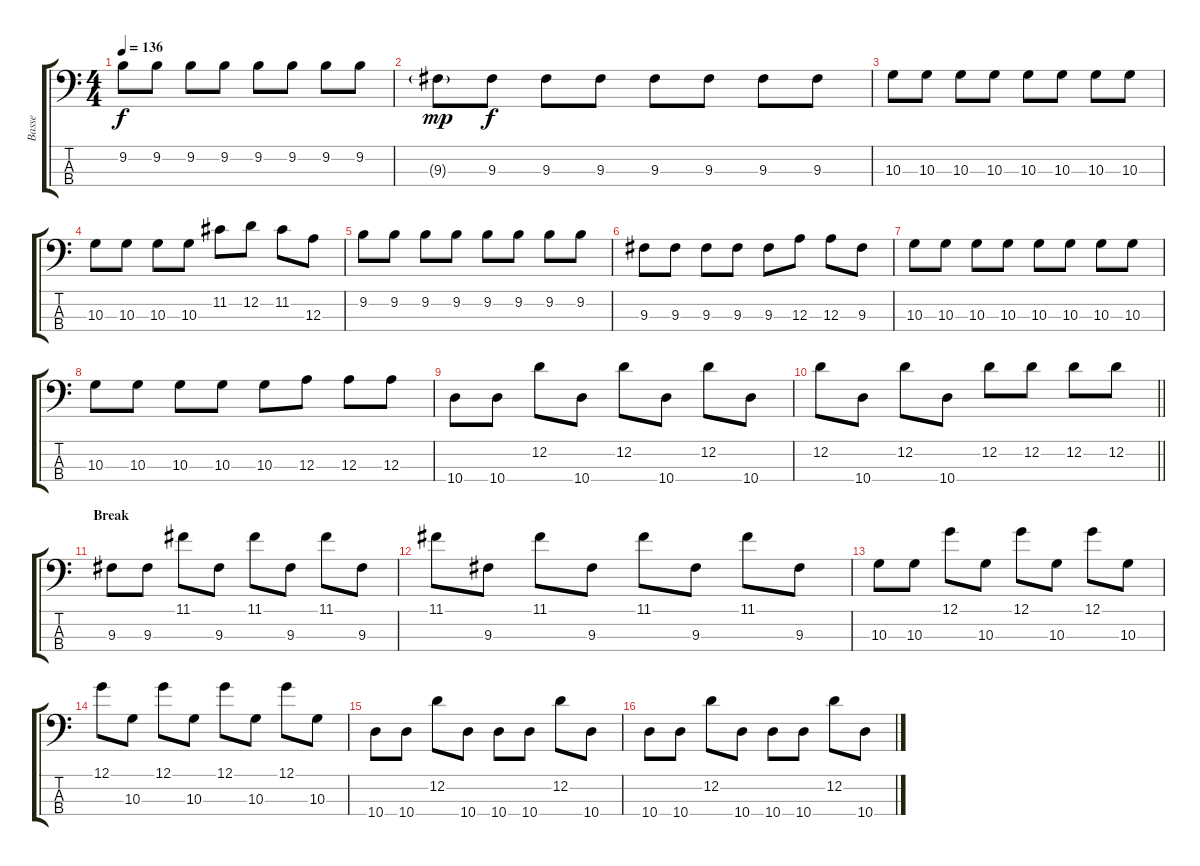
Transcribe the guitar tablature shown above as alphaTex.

\track ("Basse" "Basse") {instrument electricbassfinger}
\staff {score tabs}
\tuning (G2 D2 A1 E1) {hide}
\ts (4 4)
\tempo 136
\clef f4
\ks c
9.2.8{dy f} 9.2.8 9.2.8 9.2.8 9.2.8 9.2.8 9.2.8 9.2.8 |
9.3{g}.8{dy mp} 9.3.8{dy f} 9.3.8 9.3.8 9.3.8 9.3.8 9.3.8 9.3.8 |
10.3.8 10.3.8 10.3.8 10.3.8 10.3.8 10.3.8 10.3.8 10.3.8 |
10.3.8 10.3.8 10.3.8 10.3.8 11.2.8 12.2.8 11.2.8 12.3.8 |
9.2.8 9.2.8 9.2.8 9.2.8 9.2.8 9.2.8 9.2.8 9.2.8 |
9.3.8 9.3.8 9.3.8 9.3.8 9.3.8 12.3.8 12.3.8 9.3.8 |
10.3.8 10.3.8 10.3.8 10.3.8 10.3.8 10.3.8 10.3.8 10.3.8 |
10.3.8 10.3.8 10.3.8 10.3.8 10.3.8 12.3.8 12.3.8 12.3.8 |
10.4.8 10.4.8 12.2.8 10.4.8 12.2.8 10.4.8 12.2.8 10.4.8 |
\barLineRight lightlight
12.2.8 10.4.8 12.2.8 10.4.8 12.2.8 12.2.8 12.2.8 12.2.8 |
\section ("" "Break")
9.3.8 9.3.8 11.1.8 9.3.8 11.1.8 9.3.8 11.1.8 9.3.8 |
11.1.8 9.3.8 11.1.8 9.3.8 11.1.8 9.3.8 11.1.8 9.3.8 |
10.3.8 10.3.8 12.1.8 10.3.8 12.1.8 10.3.8 12.1.8 10.3.8 |
12.1.8 10.3.8 12.1.8 10.3.8 12.1.8 10.3.8 12.1.8 10.3.8 |
10.4.8 10.4.8 12.2.8 10.4.8 10.4.8 10.4.8 12.2.8 10.4.8 |
10.4.8 10.4.8 12.2.8 10.4.8 10.4.8 10.4.8 12.2.8 10.4.8
